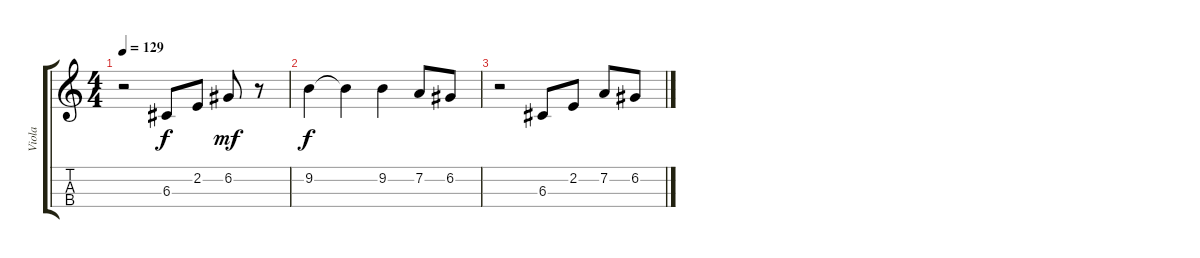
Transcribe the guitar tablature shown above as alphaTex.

\track ("Viola" "Viola") {instrument viola}
\staff {score tabs}
\tuning (A4 D4 G3 C3) {hide}
\ts (4 4)
\tempo 129
\clef g2
\ks c
r.2{dy f} 6.3.8 2.2.8 6.2.8{dy mf} r.8 |
9.2.4{dy f} 9.2{t}.4 9.2.4 7.2.8 6.2.8 |
r.2 6.3.8 2.2.8 7.2.8 6.2.8
